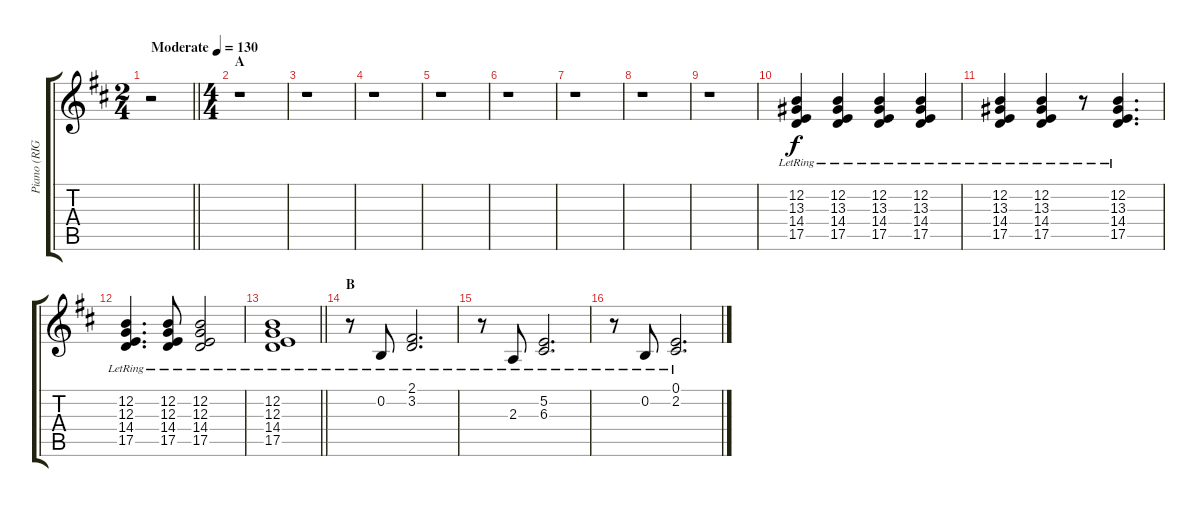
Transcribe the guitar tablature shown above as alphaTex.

\track ("Piano (RIGHT)" "Piano (RIG") {instrument acousticgrandpiano}
\staff {score tabs}
\tuning (E4 B3 G3 D3 A2 E2) {hide}
\ts (2 4)
\tempo (130 "Moderate")
\clef g2
\barLineRight lightlight
\ks d
r.2{dy f instrument acousticgrandpiano} |
\ts (4 4)
\section ("" "A")
r.1 |
r.1 |
r.1 |
r.1 |
r.1 |
r.1 |
r.1 |
r.1 |
(12.2{lr} 13.3{lr} 14.4{lr} 17.5{lr}).4 (12.2{lr} 13.3{lr} 14.4{lr} 17.5{lr}).4 (12.2{lr} 13.3{lr} 14.4{lr} 17.5{lr}).4 (12.2{lr} 13.3{lr} 14.4{lr} 17.5{lr}).4 |
(12.2{lr} 13.3{lr} 14.4{lr} 17.5{lr}).4 (12.2{lr} 13.3{lr} 14.4{lr} 17.5{lr}).4 r.8 (12.2{lr} 13.3{lr} 14.4{lr} 17.5{lr}).4{d} |
(12.2{lr} 12.3{lr} 14.4{lr} 17.5{lr}).4{d} (12.2{lr} 12.3{lr} 14.4{lr} 17.5{lr}).8 (12.2{lr} 12.3{lr} 14.4{lr} 17.5{lr}).2 |
\barLineRight lightlight
(12.2 12.3 14.4 17.5{lr}).1 |
\section ("" "B")
r.8 0.2{lr}.8 (2.1{lr} 3.2{lr}).2{d} |
r.8 2.3{lr}.8 (5.2{lr} 6.3{lr}).2{d} |
r.8 0.2{lr}.8 (0.1{lr} 2.2{lr}).2{d}
